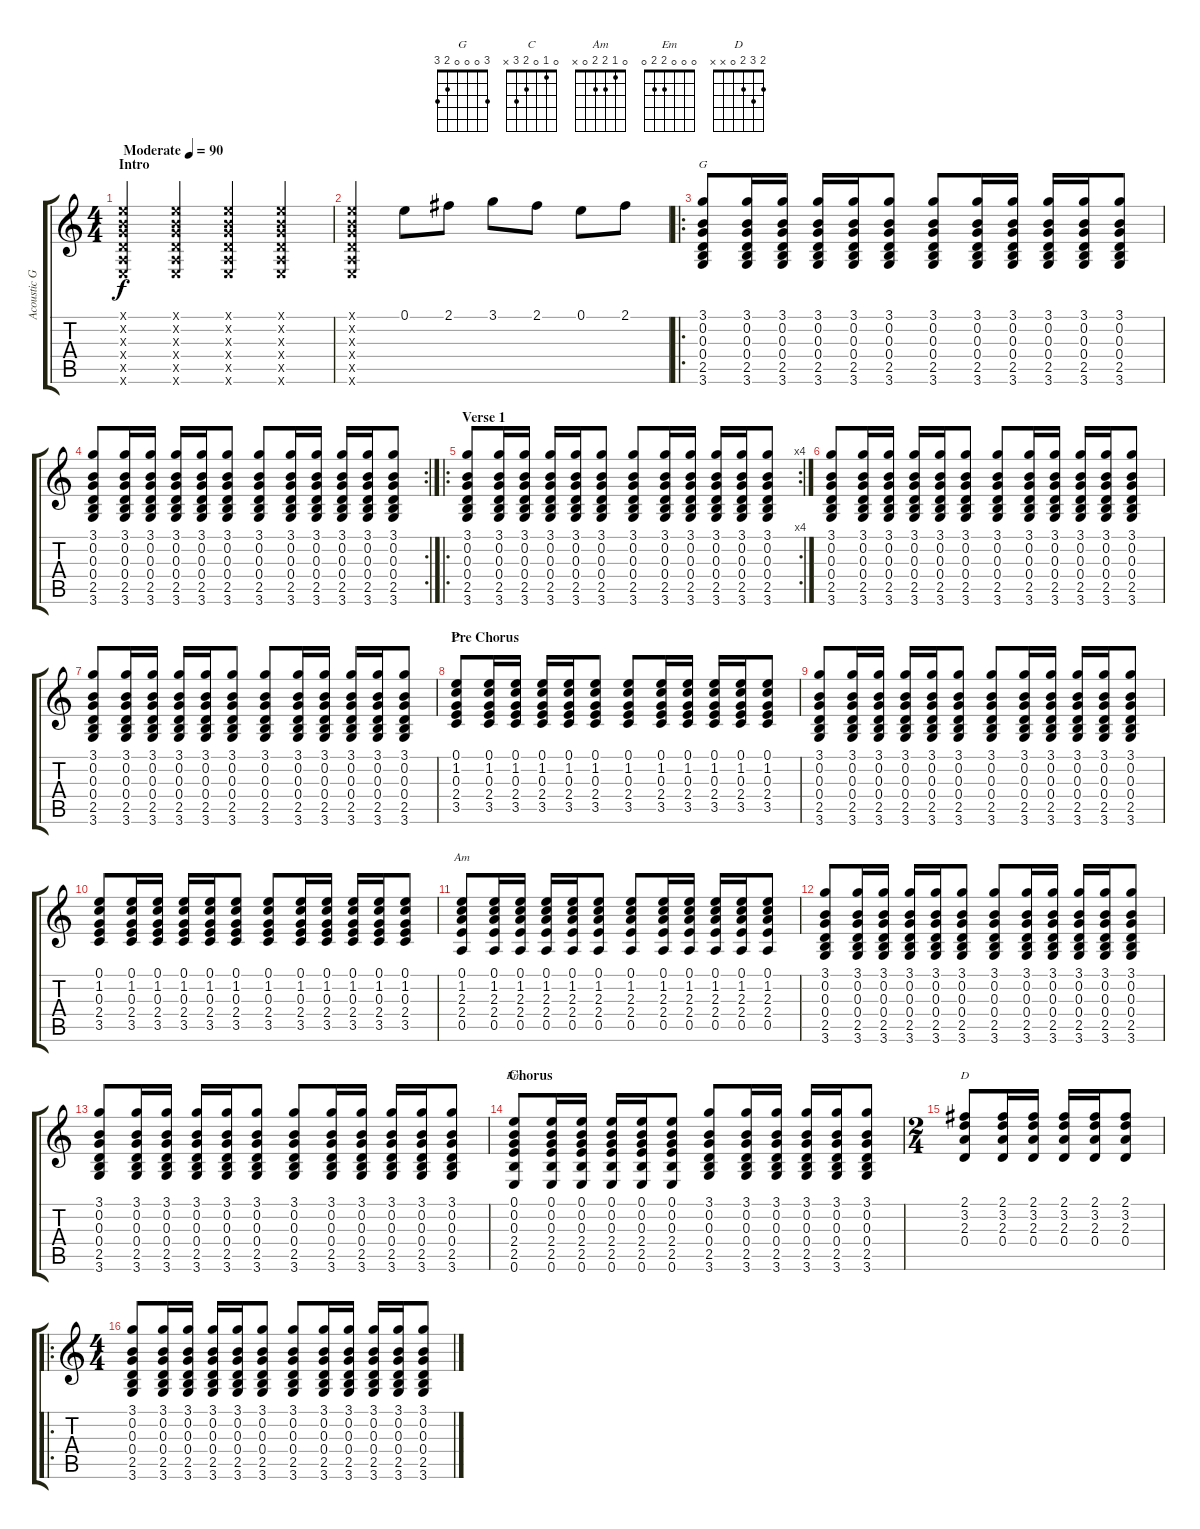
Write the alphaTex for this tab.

\track ("Acoustic Guitar" "Acoustic G") {instrument acousticguitarsteel}
\staff {score tabs}
\tuning (E4 B3 G3 D3 A2 E2) {hide}
\chord ("G" 3 0 0 0 2 3)
\chord ("C" 0 1 0 2 3 x)
\chord ("Am" 0 1 2 2 0 x)
\chord ("Em" 0 0 0 2 2 0)
\chord ("D" 2 3 2 0 x x)
\ts (4 4)
\section ("" "Intro")
\tempo (90 "Moderate")
\clef g2
\ks c
(0.1{x} 0.2{x} 0.3{x} 0.4{x} 0.5{x} 0.6{x}).4{dy f instrument acousticguitarsteel} (0.1{x} 0.2{x} 0.3{x} 0.4{x} 0.5{x} 0.6{x}).4 (0.1{x} 0.2{x} 0.3{x} 0.4{x} 0.5{x} 0.6{x}).4 (0.1{x} 0.2{x} 0.3{x} 0.4{x} 0.5{x} 0.6{x}).4 |
(0.1{x} 0.2{x} 0.3{x} 0.4{x} 0.5{x} 0.6{x}).4 0.1.8 2.1.8 3.1.8 2.1.8 0.1.8 2.1.8 |
\ro
(3.1 0.2 0.3 0.4 2.5 3.6).8{ch "G"} (3.1 0.2 0.3 0.4 2.5 3.6).16 (3.1 0.2 0.3 0.4 2.5 3.6).16 (3.1 0.2 0.3 0.4 2.5 3.6).16 (3.1 0.2 0.3 0.4 2.5 3.6).16 (3.1 0.2 0.3 0.4 2.5 3.6).8 (3.1 0.2 0.3 0.4 2.5 3.6).8 (3.1 0.2 0.3 0.4 2.5 3.6).16 (3.1 0.2 0.3 0.4 2.5 3.6).16 (3.1 0.2 0.3 0.4 2.5 3.6).16 (3.1 0.2 0.3 0.4 2.5 3.6).16 (3.1 0.2 0.3 0.4 2.5 3.6).8 |
\rc 2
(3.1 0.2 0.3 0.4 2.5 3.6).8 (3.1 0.2 0.3 0.4 2.5 3.6).16 (3.1 0.2 0.3 0.4 2.5 3.6).16 (3.1 0.2 0.3 0.4 2.5 3.6).16 (3.1 0.2 0.3 0.4 2.5 3.6).16 (3.1 0.2 0.3 0.4 2.5 3.6).8 (3.1 0.2 0.3 0.4 2.5 3.6).8 (3.1 0.2 0.3 0.4 2.5 3.6).16 (3.1 0.2 0.3 0.4 2.5 3.6).16 (3.1 0.2 0.3 0.4 2.5 3.6).16 (3.1 0.2 0.3 0.4 2.5 3.6).16 (3.1 0.2 0.3 0.4 2.5 3.6).8 |
\ro
\rc 4
\section ("" "Verse 1")
(3.1 0.2 0.3 0.4 2.5 3.6).8 (3.1 0.2 0.3 0.4 2.5 3.6).16 (3.1 0.2 0.3 0.4 2.5 3.6).16 (3.1 0.2 0.3 0.4 2.5 3.6).16 (3.1 0.2 0.3 0.4 2.5 3.6).16 (3.1 0.2 0.3 0.4 2.5 3.6).8 (3.1 0.2 0.3 0.4 2.5 3.6).8 (3.1 0.2 0.3 0.4 2.5 3.6).16 (3.1 0.2 0.3 0.4 2.5 3.6).16 (3.1 0.2 0.3 0.4 2.5 3.6).16 (3.1 0.2 0.3 0.4 2.5 3.6).16 (3.1 0.2 0.3 0.4 2.5 3.6).8 |
(3.1 0.2 0.3 0.4 2.5 3.6).8 (3.1 0.2 0.3 0.4 2.5 3.6).16 (3.1 0.2 0.3 0.4 2.5 3.6).16 (3.1 0.2 0.3 0.4 2.5 3.6).16 (3.1 0.2 0.3 0.4 2.5 3.6).16 (3.1 0.2 0.3 0.4 2.5 3.6).8 (3.1 0.2 0.3 0.4 2.5 3.6).8 (3.1 0.2 0.3 0.4 2.5 3.6).16 (3.1 0.2 0.3 0.4 2.5 3.6).16 (3.1 0.2 0.3 0.4 2.5 3.6).16 (3.1 0.2 0.3 0.4 2.5 3.6).16 (3.1 0.2 0.3 0.4 2.5 3.6).8 |
(3.1 0.2 0.3 0.4 2.5 3.6).8 (3.1 0.2 0.3 0.4 2.5 3.6).16 (3.1 0.2 0.3 0.4 2.5 3.6).16 (3.1 0.2 0.3 0.4 2.5 3.6).16 (3.1 0.2 0.3 0.4 2.5 3.6).16 (3.1 0.2 0.3 0.4 2.5 3.6).8 (3.1 0.2 0.3 0.4 2.5 3.6).8 (3.1 0.2 0.3 0.4 2.5 3.6).16 (3.1 0.2 0.3 0.4 2.5 3.6).16 (3.1 0.2 0.3 0.4 2.5 3.6).16 (3.1 0.2 0.3 0.4 2.5 3.6).16 (3.1 0.2 0.3 0.4 2.5 3.6).8 |
\section ("" "Pre Chorus")
(0.1 1.2 0.3 2.4 3.5).8{ch "C"} (0.1 1.2 0.3 2.4 3.5).16 (0.1 1.2 0.3 2.4 3.5).16 (0.1 1.2 0.3 2.4 3.5).16 (0.1 1.2 0.3 2.4 3.5).16 (0.1 1.2 0.3 2.4 3.5).8 (0.1 1.2 0.3 2.4 3.5).8 (0.1 1.2 0.3 2.4 3.5).16 (0.1 1.2 0.3 2.4 3.5).16 (0.1 1.2 0.3 2.4 3.5).16 (0.1 1.2 0.3 2.4 3.5).16 (0.1 1.2 0.3 2.4 3.5).8 |
(3.1 0.2 0.3 0.4 2.5 3.6).8 (3.1 0.2 0.3 0.4 2.5 3.6).16 (3.1 0.2 0.3 0.4 2.5 3.6).16 (3.1 0.2 0.3 0.4 2.5 3.6).16 (3.1 0.2 0.3 0.4 2.5 3.6).16 (3.1 0.2 0.3 0.4 2.5 3.6).8 (3.1 0.2 0.3 0.4 2.5 3.6).8 (3.1 0.2 0.3 0.4 2.5 3.6).16 (3.1 0.2 0.3 0.4 2.5 3.6).16 (3.1 0.2 0.3 0.4 2.5 3.6).16 (3.1 0.2 0.3 0.4 2.5 3.6).16 (3.1 0.2 0.3 0.4 2.5 3.6).8 |
(0.1 1.2 0.3 2.4 3.5).8 (0.1 1.2 0.3 2.4 3.5).16 (0.1 1.2 0.3 2.4 3.5).16 (0.1 1.2 0.3 2.4 3.5).16 (0.1 1.2 0.3 2.4 3.5).16 (0.1 1.2 0.3 2.4 3.5).8 (0.1 1.2 0.3 2.4 3.5).8 (0.1 1.2 0.3 2.4 3.5).16 (0.1 1.2 0.3 2.4 3.5).16 (0.1 1.2 0.3 2.4 3.5).16 (0.1 1.2 0.3 2.4 3.5).16 (0.1 1.2 0.3 2.4 3.5).8 |
(0.1 1.2 2.3 2.4 0.5).8{ch "Am"} (0.1 1.2 2.3 2.4 0.5).16 (0.1 1.2 2.3 2.4 0.5).16 (0.1 1.2 2.3 2.4 0.5).16 (0.1 1.2 2.3 2.4 0.5).16 (0.1 1.2 2.3 2.4 0.5).8 (0.1 1.2 2.3 2.4 0.5).8 (0.1 1.2 2.3 2.4 0.5).16 (0.1 1.2 2.3 2.4 0.5).16 (0.1 1.2 2.3 2.4 0.5).16 (0.1 1.2 2.3 2.4 0.5).16 (0.1 1.2 2.3 2.4 0.5).8 |
(3.1 0.2 0.3 0.4 2.5 3.6).8 (3.1 0.2 0.3 0.4 2.5 3.6).16 (3.1 0.2 0.3 0.4 2.5 3.6).16 (3.1 0.2 0.3 0.4 2.5 3.6).16 (3.1 0.2 0.3 0.4 2.5 3.6).16 (3.1 0.2 0.3 0.4 2.5 3.6).8 (3.1 0.2 0.3 0.4 2.5 3.6).8 (3.1 0.2 0.3 0.4 2.5 3.6).16 (3.1 0.2 0.3 0.4 2.5 3.6).16 (3.1 0.2 0.3 0.4 2.5 3.6).16 (3.1 0.2 0.3 0.4 2.5 3.6).16 (3.1 0.2 0.3 0.4 2.5 3.6).8 |
(3.1 0.2 0.3 0.4 2.5 3.6).8 (3.1 0.2 0.3 0.4 2.5 3.6).16 (3.1 0.2 0.3 0.4 2.5 3.6).16 (3.1 0.2 0.3 0.4 2.5 3.6).16 (3.1 0.2 0.3 0.4 2.5 3.6).16 (3.1 0.2 0.3 0.4 2.5 3.6).8 (3.1 0.2 0.3 0.4 2.5 3.6).8 (3.1 0.2 0.3 0.4 2.5 3.6).16 (3.1 0.2 0.3 0.4 2.5 3.6).16 (3.1 0.2 0.3 0.4 2.5 3.6).16 (3.1 0.2 0.3 0.4 2.5 3.6).16 (3.1 0.2 0.3 0.4 2.5 3.6).8 |
\section ("" "Chorus")
(0.1 0.2 0.3 2.4 2.5 0.6).8{ch "Em"} (0.1 0.2 0.3 2.4 2.5 0.6).16 (0.1 0.2 0.3 2.4 2.5 0.6).16 (0.1 0.2 0.3 2.4 2.5 0.6).16 (0.1 0.2 0.3 2.4 2.5 0.6).16 (0.1 0.2 0.3 2.4 2.5 0.6).8 (3.1 0.2 0.3 0.4 2.5 3.6).8 (3.1 0.2 0.3 0.4 2.5 3.6).16 (3.1 0.2 0.3 0.4 2.5 3.6).16 (3.1 0.2 0.3 0.4 2.5 3.6).16 (3.1 0.2 0.3 0.4 2.5 3.6).16 (3.1 0.2 0.3 0.4 2.5 3.6).8 |
\ts (2 4)
(2.1 3.2 2.3 0.4).8{ch "D"} (2.1 3.2 2.3 0.4).16 (2.1 3.2 2.3 0.4).16 (2.1 3.2 2.3 0.4).16 (2.1 3.2 2.3 0.4).16 (2.1 3.2 2.3 0.4).8 |
\ro
\ts (4 4)
(3.1 0.2 0.3 0.4 2.5 3.6).8 (3.1 0.2 0.3 0.4 2.5 3.6).16 (3.1 0.2 0.3 0.4 2.5 3.6).16 (3.1 0.2 0.3 0.4 2.5 3.6).16 (3.1 0.2 0.3 0.4 2.5 3.6).16 (3.1 0.2 0.3 0.4 2.5 3.6).8 (3.1 0.2 0.3 0.4 2.5 3.6).8 (3.1 0.2 0.3 0.4 2.5 3.6).16 (3.1 0.2 0.3 0.4 2.5 3.6).16 (3.1 0.2 0.3 0.4 2.5 3.6).16 (3.1 0.2 0.3 0.4 2.5 3.6).16 (3.1 0.2 0.3 0.4 2.5 3.6).8
